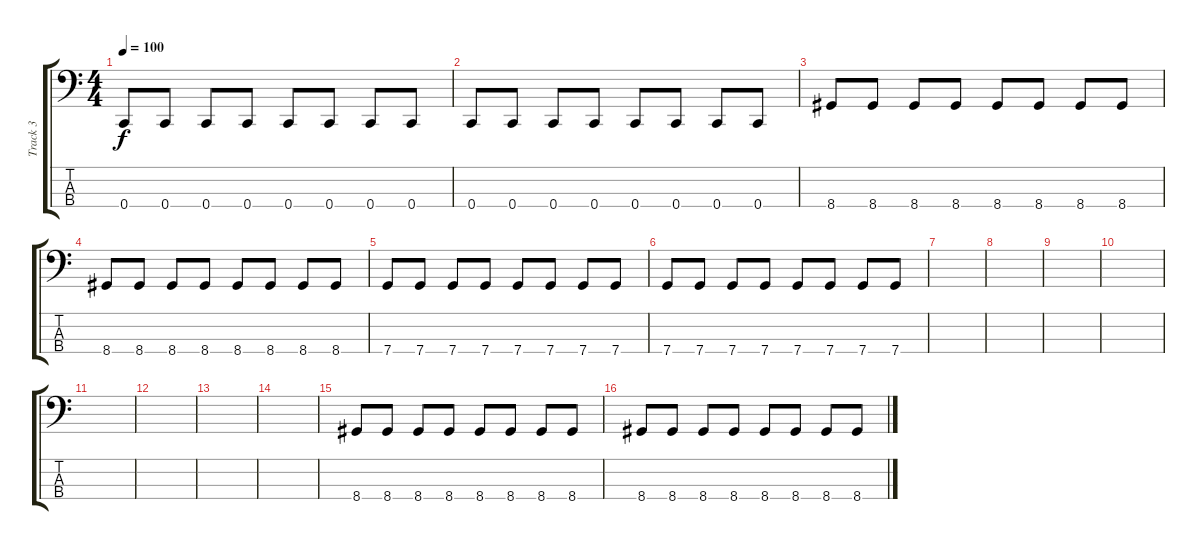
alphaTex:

\track ("Track 3" "Track 3") {instrument electricbassfinger}
\staff {score tabs}
\tuning (F2 C2 G1 C1) {hide}
\ts (4 4)
\tempo 100
\clef f4
\ks c
0.4.8{dy f} 0.4.8 0.4.8 0.4.8 0.4.8 0.4.8 0.4.8 0.4.8 |
0.4.8 0.4.8 0.4.8 0.4.8 0.4.8 0.4.8 0.4.8 0.4.8 |
8.4.8 8.4.8 8.4.8 8.4.8 8.4.8 8.4.8 8.4.8 8.4.8 |
8.4.8 8.4.8 8.4.8 8.4.8 8.4.8 8.4.8 8.4.8 8.4.8 |
7.4.8 7.4.8 7.4.8 7.4.8 7.4.8 7.4.8 7.4.8 7.4.8 |
7.4.8 7.4.8 7.4.8 7.4.8 7.4.8 7.4.8 7.4.8 7.4.8 |
|
|
|
|
|
|
|
|
8.4.8 8.4.8 8.4.8 8.4.8 8.4.8 8.4.8 8.4.8 8.4.8 |
8.4.8 8.4.8 8.4.8 8.4.8 8.4.8 8.4.8 8.4.8 8.4.8
